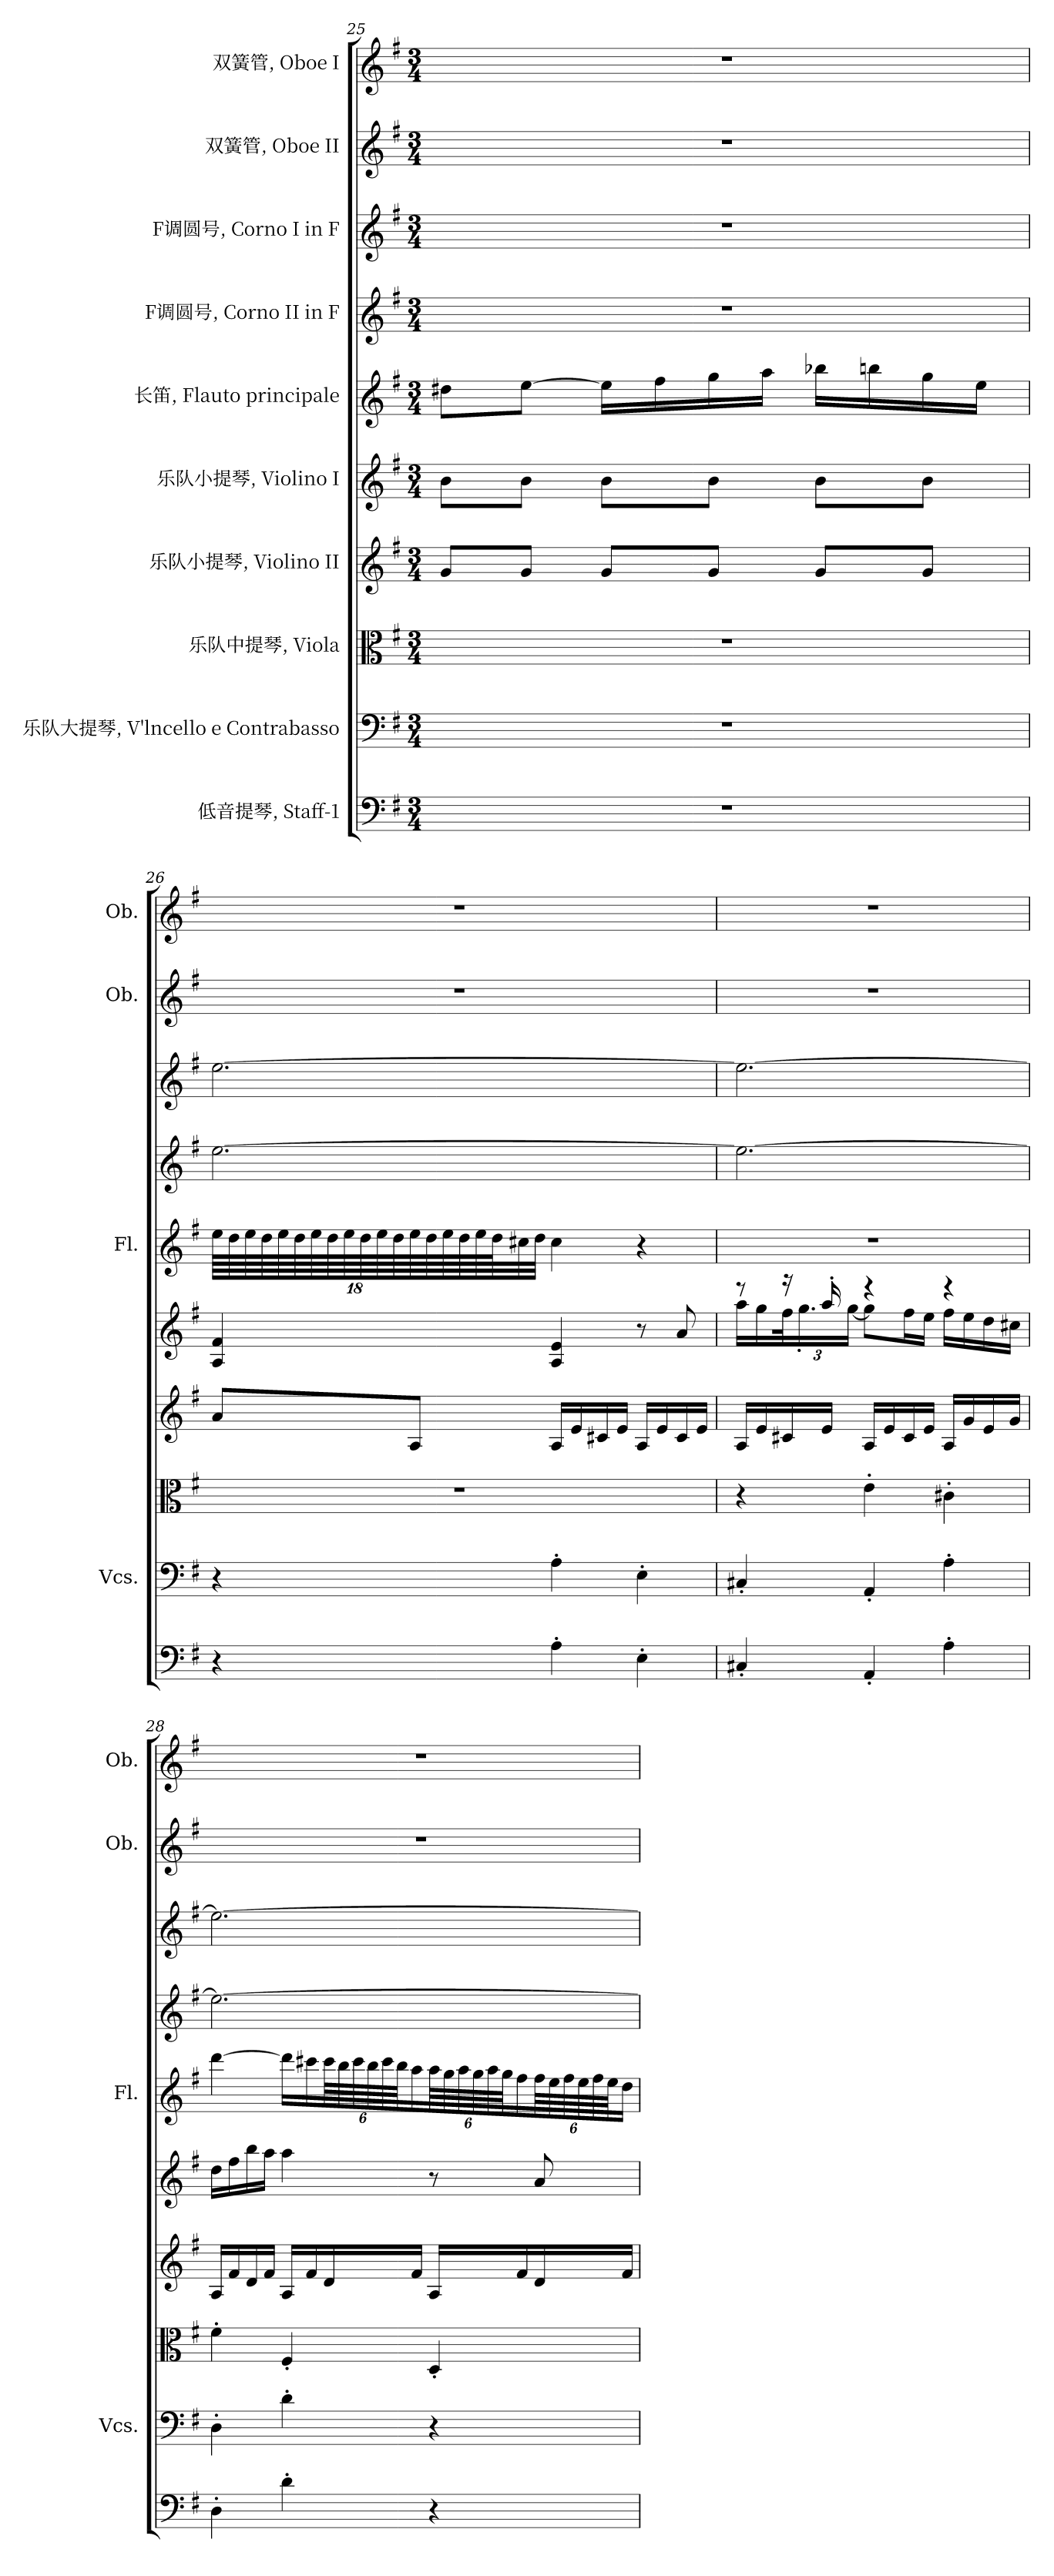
**kern	**kern	**kern	**kern	**kern	**kern	**kern	**kern	**kern	**kern
*part10	*part9	*part8	*part7	*part6	*part5	*part4	*part3	*part2	*part1
*staff10	*staff9	*staff8	*staff7	*staff6	*staff5	*staff4	*staff3	*staff2	*staff1
*I"低音提琴, Staff-1	*I"乐队大提琴, V'lncello e Contrabasso	*I"乐队中提琴, Viola	*I"乐队小提琴, Violino II	*I"乐队小提琴, Violino I	*I"长笛, Flauto principale	*I"F调圆号, Corno II in F	*I"F调圆号, Corno I in F	*I"双簧管, Oboe II	*I"双簧管, Oboe I
*	*I'Vcs.	*	*	*	*I'Fl.	*	*	*I'Ob.	*I'Ob.
*clefF4	*clefF4	*clefC3	*clefG2	*clefG2	*clefG2	*clefG2	*clefG2	*clefG2	*clefG2
*ITrd7c12	*	*	*	*	*	*ITrd4c7	*ITrd4c7	*	*
*k[f#]	*k[f#]	*k[f#]	*k[f#]	*k[f#]	*k[f#]	*k[]	*k[]	*k[f#]	*k[f#]
*M3/4	*M3/4	*M3/4	*M3/4	*M3/4	*M3/4	*M3/4	*M3/4	*M3/4	*M3/4
=25	=25	=25	=25	=25	=25	=25	=25	=25	=25
2.r	2.r	2.r	8g/L	8b\L	8dd#X\L	2.r	2.r	2.r	2.r
.	.	.	8g/J	8b\J	[8ee\J	.	.	.	.
.	.	.	8g/L	8b\L	16ee\LL]	.	.	.	.
.	.	.	.	.	16ff#\	.	.	.	.
.	.	.	8g/J	8b\J	16gg\	.	.	.	.
.	.	.	.	.	16aa\JJ	.	.	.	.
.	.	.	8g/L	8b\L	16bb-X\LL	.	.	.	.
.	.	.	.	.	16bbn\	.	.	.	.
.	.	.	8g/J	8b\J	16gg\	.	.	.	.
.	.	.	.	.	16ee\JJ	.	.	.	.
!!LO:PB:g=z
=26	=26	=26	=26	=26	=26	=26	=26	=26	=26
*	*	*	*	*	*Xbrackettup	*	*	*	*
4r	4r	2.r	8a/L	4A/ 4f#/	96ee\LLLL	[2.a\	[2.a\	2.r	2.r
.	.	.	.	.	96dd\	.	.	.	.
.	.	.	.	.	96ee\	.	.	.	.
.	.	.	.	.	96dd\	.	.	.	.
.	.	.	.	.	96ee\	.	.	.	.
.	.	.	.	.	96dd\	.	.	.	.
.	.	.	.	.	96ee\	.	.	.	.
.	.	.	.	.	96dd\	.	.	.	.
.	.	.	.	.	96ee\	.	.	.	.
.	.	.	.	.	96dd\	.	.	.	.
.	.	.	.	.	96ee\	.	.	.	.
.	.	.	.	.	96dd\	.	.	.	.
.	.	.	8A/J	.	96ee\	.	.	.	.
.	.	.	.	.	96dd\	.	.	.	.
.	.	.	.	.	96ee\	.	.	.	.
.	.	.	.	.	96dd\	.	.	.	.
.	.	.	.	.	96ee\	.	.	.	.
.	.	.	.	.	96dd\J	.	.	.	.
.	.	.	.	.	32cc#X\	.	.	.	.
.	.	.	.	.	32dd\JJJ	.	.	.	.
4AA'\	4A'\	.	16A/LL	4A/ 4e/	4cc#\	.	.	.	.
.	.	.	16e/	.	.	.	.	.	.
.	.	.	16c#X/	.	.	.	.	.	.
.	.	.	16e/JJ	.	.	.	.	.	.
4EE'\	4E'\	.	16A/LL	8r	4r	.	.	.	.
.	.	.	16e/	.	.	.	.	.	.
.	.	.	16c#/	8a/	.	.	.	.	.
.	.	.	16e/JJ	.	.	.	.	.	.
!!LO:PB:g=z
=27	=27	=27	=27	=27	=27	=27	=27	=27	=27
*	*	*	*	*^	*	*	*	*	*
4CC#X'/	4C#X'/	4r	16A/LL	8r	16aa\LL	2.r	2.a\_	2.a\_	2.r	2.r
.	.	.	16e/	.	16gg\	.	.	.	.	.
*	*	*	*	*	*Xbrackettup	*	*	*	*	*
.	.	.	16c#X/	16r	48ff#\K	.	.	.	.	.
.	.	.	.	.	24.gg'\	.	.	.	.	.
.	.	.	16e/JJ	16aa'/	.	.	.	.	.	.
.	.	.	.	.	[24gg\JJ	.	.	.	.	.
4AAA'/	4AA'/	4e'\	16A/LL	4r	8gg\L]	.	.	.	.	.
.	.	.	16e/	.	.	.	.	.	.	.
.	.	.	16c#/	.	16ff#\L	.	.	.	.	.
.	.	.	16e/JJ	.	16ee\JJ	.	.	.	.	.
4AA'\	4A'\	4c#X'\	16A/LL	4r	16ff#\LL	.	.	.	.	.
.	.	.	16g/	.	16ee\	.	.	.	.	.
.	.	.	16e/	.	16dd\	.	.	.	.	.
.	.	.	16g/JJ	.	16cc#X\JJ	.	.	.	.	.
*	*	*	*	*v	*v	*	*	*	*	*
!!LO:PB:g=z
=28	=28	=28	=28	=28	=28	=28	=28	=28	=28
4DD'\	4D'\	4f#'\	16A/LL	16dd\LL	[4ddd\	2.a\_	2.a\_	2.r	2.r
.	.	.	16f#/	16ff#\	.	.	.	.	.
.	.	.	16d/	16bb\	.	.	.	.	.
.	.	.	16f#/JJ	16aa\JJ	.	.	.	.	.
4D'\	4d'\	4F#'/	16A/LL	4aa\	16ddd\LL]	.	.	.	.
.	.	.	16f#/	.	16ccc#X\	.	.	.	.
.	.	.	16d/	.	96ccc#\LL	.	.	.	.
.	.	.	.	.	96bb\	.	.	.	.
.	.	.	.	.	96ccc#\	.	.	.	.
.	.	.	.	.	96bb\	.	.	.	.
.	.	.	.	.	96ccc#\	.	.	.	.
.	.	.	.	.	96bb\JJ	.	.	.	.
.	.	.	16f#/JJ	.	16aa\	.	.	.	.
4r	4r	4D'/	16A/LL	8r	96aa\LL	.	.	.	.
.	.	.	.	.	96gg\	.	.	.	.
.	.	.	.	.	96aa\	.	.	.	.
.	.	.	.	.	96gg\	.	.	.	.
.	.	.	.	.	96aa\	.	.	.	.
.	.	.	.	.	96gg\JJ	.	.	.	.
.	.	.	16f#/	.	16ff#\	.	.	.	.
.	.	.	16d/	8a/	96ff#\LL	.	.	.	.
.	.	.	.	.	96ee\	.	.	.	.
.	.	.	.	.	96ff#\	.	.	.	.
.	.	.	.	.	96ee\	.	.	.	.
.	.	.	.	.	96ff#\	.	.	.	.
.	.	.	.	.	96ee\JJ	.	.	.	.
.	.	.	16f#/JJ	.	16dd\JJ	.	.	.	.
=	=	=	=	=	=	=	=	=	=
*-	*-	*-	*-	*-	*-	*-	*-	*-	*-
